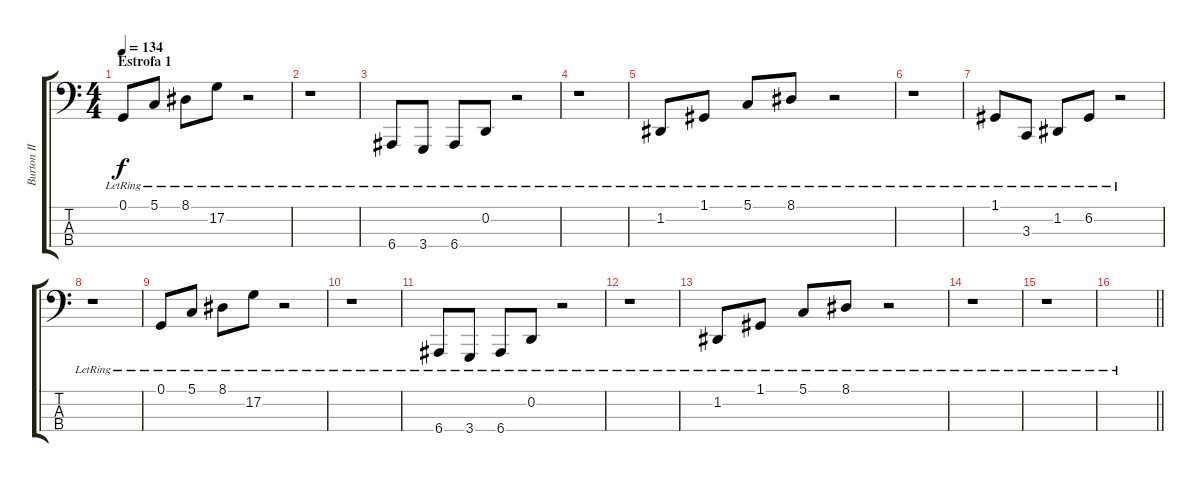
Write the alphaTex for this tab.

\track ("Burton II" "Burton II") {instrument acousticgrandpiano}
\staff {score tabs}
\tuning (G2 D2 A1 E1) {hide}
\ts (4 4)
\section ("" "Estrofa 1")
\tempo 134
\clef f4
\ks c
0.1{lr}.8{dy f} 5.1{lr}.8 8.1{lr}.8 17.2{lr}.8 r.2 |
r.1 |
6.4{lr}.8 3.4{lr}.8 6.4{lr}.8 0.2{lr}.8 r.2 |
r.1 |
1.2{lr}.8 1.1{lr}.8 5.1{lr}.8 8.1{lr}.8 r.2 |
r.1 |
1.1{lr}.8 3.3{lr}.8 1.2{lr}.8 6.2{lr}.8 r.2 |
r.1 |
0.1{lr}.8 5.1{lr}.8 8.1{lr}.8 17.2{lr}.8 r.2 |
r.1 |
6.4{lr}.8 3.4{lr}.8 6.4{lr}.8 0.2{lr}.8 r.2 |
r.1 |
1.2{lr}.8 1.1{lr}.8 5.1{lr}.8 8.1{lr}.8 r.2 |
r.1 |
r.1 |
\barLineRight lightlight
